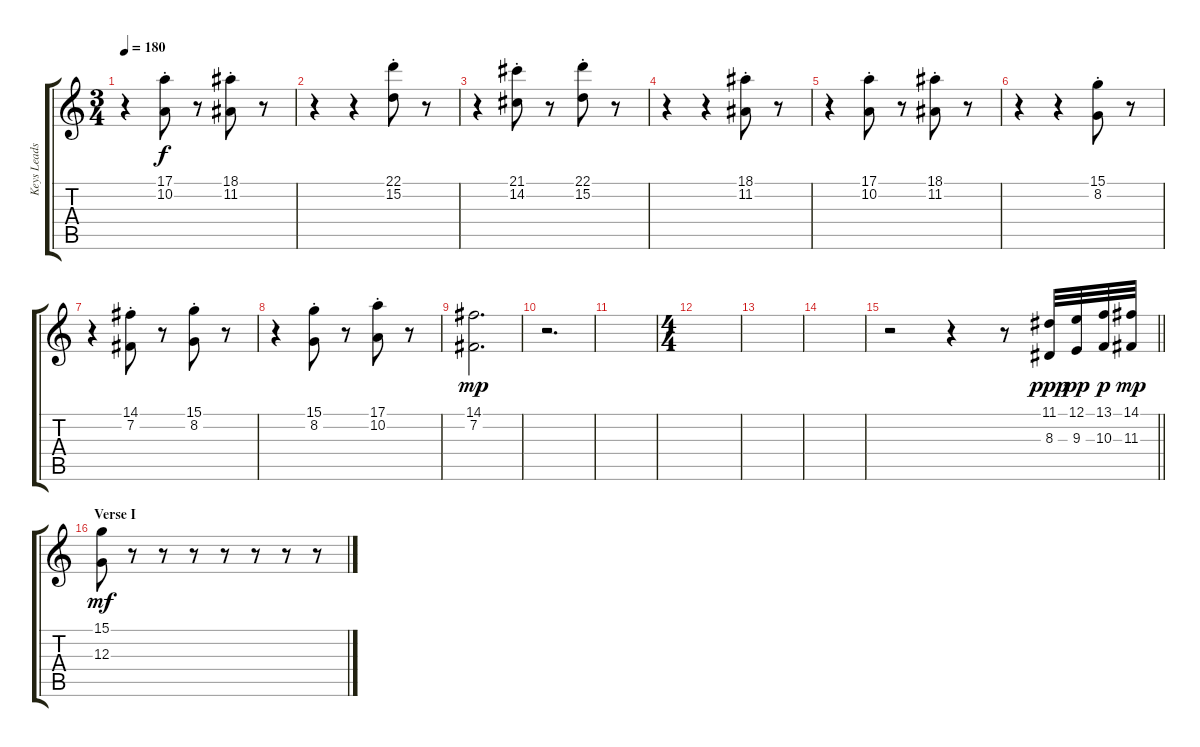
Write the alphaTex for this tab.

\track ("Keys Leads" "Keys Leads") {instrument stringensemble1}
\staff {score tabs}
\tuning (E4 B3 G3 D3 A2 E2) {hide}
\ts (3 4)
\tempo 180
\clef g2
\ks c
r.4{dy f} (17.1{st} 10.2{st}).8 r.8 (18.1{st} 11.2{st}).8 r.8 |
r.4 r.4 (22.1{st} 15.2{st}).8 r.8 |
r.4 (21.1{st} 14.2{st}).8 r.8 (22.1{st} 15.2{st}).8 r.8 |
r.4 r.4 (18.1{st} 11.2{st}).8 r.8 |
r.4 (17.1{st} 10.2{st}).8 r.8 (18.1{st} 11.2{st}).8 r.8 |
r.4 r.4 (15.1{st} 8.2{st}).8 r.8 |
r.4 (14.1{st} 7.2{st}).8 r.8 (15.1{st} 8.2{st}).8 r.8 |
r.4 (15.1{st} 8.2{st}).8 r.8 (17.1{st} 10.2{st}).8 r.8 |
(14.1 7.2).2{d dy mp} |
r.2{d} |
|
\ts (4 4)
|
|
|
\barLineRight lightlight
r.2{instrument orchestrahit} r.4 r.8 (11.1 8.3).32{dy ppp} (12.1 9.3).32{dy pp} (13.1 10.3).32{dy p} (14.1 11.3).32{dy mp} |
\section ("" "Verse I")
(15.1 12.3).8{dy mf} r.8 r.8 r.8 r.8 r.8 r.8 r.8
